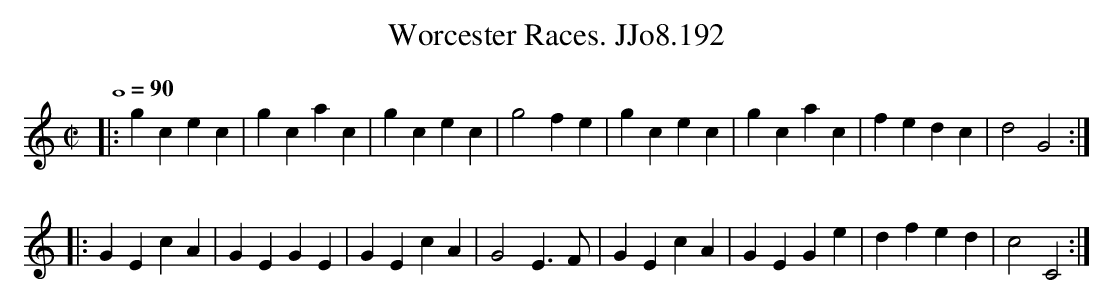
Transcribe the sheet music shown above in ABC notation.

X:1
T:Worcester Races. JJo8.192
M:C|
L:1/4
Q:1/1=90
K:C
|:gcec|gcac|gcec|g2fe|gcec|gcac|fedc|d2G2:|
|:GEcA|GEGE|GEcA|G2E>F|GEcA|GEGe|dfed|c2C2:|
